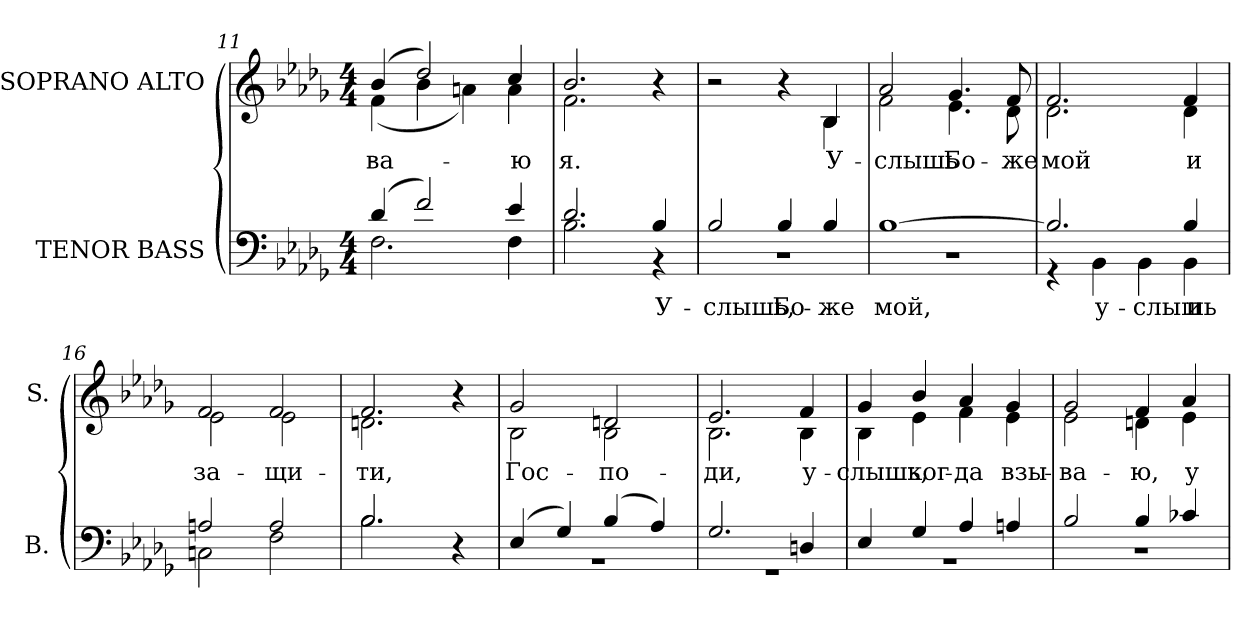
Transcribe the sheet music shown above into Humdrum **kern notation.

**kern	**text	**kern	**text
*part2	*part2	*part1	*part1
*staff2	*staff2	*staff1	*staff1
*I"TENOR BASS	*	*I"SOPRANO ALTO	*
*I'B.	*	*I'S.	*
!!LO:LB:g=z
*clefF4	*	*clefG2	*
*k[b-e-a-d-g-]	*	*k[b-e-a-d-g-]	*
*b-:	*	*b-:	*
*M4/4	*	*M4/4	*
=11	=11	=11	=11
*^	*	*^	*
!	!	!	!	!	!LO:LY:b:color=#000000
(4d-i/	2.Fi\	.	(4b-i/	(4fi\	-ва-
2fi/)	.	.	2dd-i/)	4b-i\	.
.	.	.	.	4ani\)	.
!	!	!	!	!	!LO:LY:b:color=#000000
4e-i/	4Fi\	.	4cci/	4ai\	-ю
=12	=12	=12	=12	=12	=12
!	!	!	!	!	!LO:LY:b:color=#000000
2.d-i/	2.B-i\	.	2.b-i/	2.fi\	я.
!	!	!LO:LY:a:color=#000000	!	!	!
4B-i/	4r	У-	4r	4ryy	.
=13	=13	=13	=13	=13	=13
!	!	!LO:LY:a:color=#000000	!	!	!
2B-i/	1r	-слышь,	2r	2.ryy	.
!	!	!LO:LY:a:color=#000000	!	!	!
4B-i/	.	Бо-	4r	.	.
!	!	!LO:LY:a:color=#000000	!	!	!
!	!	!	!	!	!LO:LY:b:color=#000000
4B-i/	.	-же	4B-i/	4B-i\	У-
=14	=14	=14	=14	=14	=14
!	!	!LO:LY:a:color=#000000	!	!	!
!	!	!	!	!	!LO:LY:b:color=#000000
[1B-i	1r	мой,	2a-i/	2fi\	-слышь
!	!	!	!	!	!LO:LY:b:color=#000000
.	.	.	4.g-i/	4.e-i\	Бо-
!	!	!	!	!	!LO:LY:b:color=#000000
.	.	.	8fi/	8d-i\	-же
=15	=15	=15	=15	=15	=15
!	!	!	!	!	!LO:LY:b:color=#000000
2.B-i/]	4r	.	2.fi/	2.d-i\	мой
!	!	!LO:LY:b:color=#000000	!	!	!
.	4BB-i\	у-	.	.	.
!	!	!LO:LY:b:color=#000000	!	!	!
.	4BB-i\	-слышь	.	.	.
!	!	!LO:LY:b:color=#000000	!	!	!
!	!	!	!	!	!LO:LY:b:color=#000000
4B-i/	4BB-i\	и	4fi/	4d-i\	и
!!LO:LB:g=z	!!
=16	=16	=16	=16	=16	=16
!	!	!	!	!	!LO:LY:b:color=#000000
2Ani/	2Cni\	.	2fi/	2e-i\	за-
!	!	!	!	!	!LO:LY:b:color=#000000
2Ai/	2Fi\	.	2fi/	2e-i\	-щи-
=17	=17	=17	=17	=17	=17
!	!	!	!	!	!LO:LY:b:color=#000000
2.B-i/	2.B-i\	.	2.fi/	2.dni\	-ти,
4r	4ryy	.	4r	4ryy	.
=18	=18	=18	=18	=18	=18
!	!	!	!	!	!LO:LY:b:color=#000000
(4E-i/	1r	.	2g-i/	2B-i\	Гос-
4G-i/)	.	.	.	.	.
!	!	!	!	!	!LO:LY:b:color=#000000
(4B-i/	.	.	2dni/	2B-i\	-по-
4A-i/)	.	.	.	.	.
=19	=19	=19	=19	=19	=19
!	!	!	!	!	!LO:LY:b:color=#000000
2.G-i/	1r	.	2.e-i/	2.B-i\	-ди,
!	!	!	!	!	!LO:LY:b:color=#000000
4Dni/	.	.	4fi/	4B-i\	у-
=20	=20	=20	=20	=20	=20
!	!	!	!	!	!LO:LY:b:color=#000000
4E-i/	1r	.	4g-i/	4B-i\	-слышь,
!	!	!	!	!	!LO:LY:b:color=#000000
4G-i/	.	.	4b-i/	4e-i\	ког-
!	!	!	!	!	!LO:LY:b:color=#000000
4A-i/	.	.	4a-i/	4fi\	-да
!	!	!	!	!	!LO:LY:b:color=#000000
4Ani/	.	.	4g-i/	4e-i\	взы-
!!LO:LB:g=z	!!
=21	=21	=21	=21	=21	=21
!	!	!	!	!	!LO:LY:b:color=#000000
2B-i/	1r	.	2g-i/	2e-i\	-ва-
!	!	!	!	!	!LO:LY:b:color=#000000
4B-i/	.	.	4fi/	4dni\	-ю,
!	!	!	!	!	!LO:LY:b:color=#000000
4c-Xi/	.	.	4a-i/	4e-i\	у-
*v	*v	*	*	*	*
*	*	*v	*v	*
=	=	=	=
*-	*-	*-	*-
